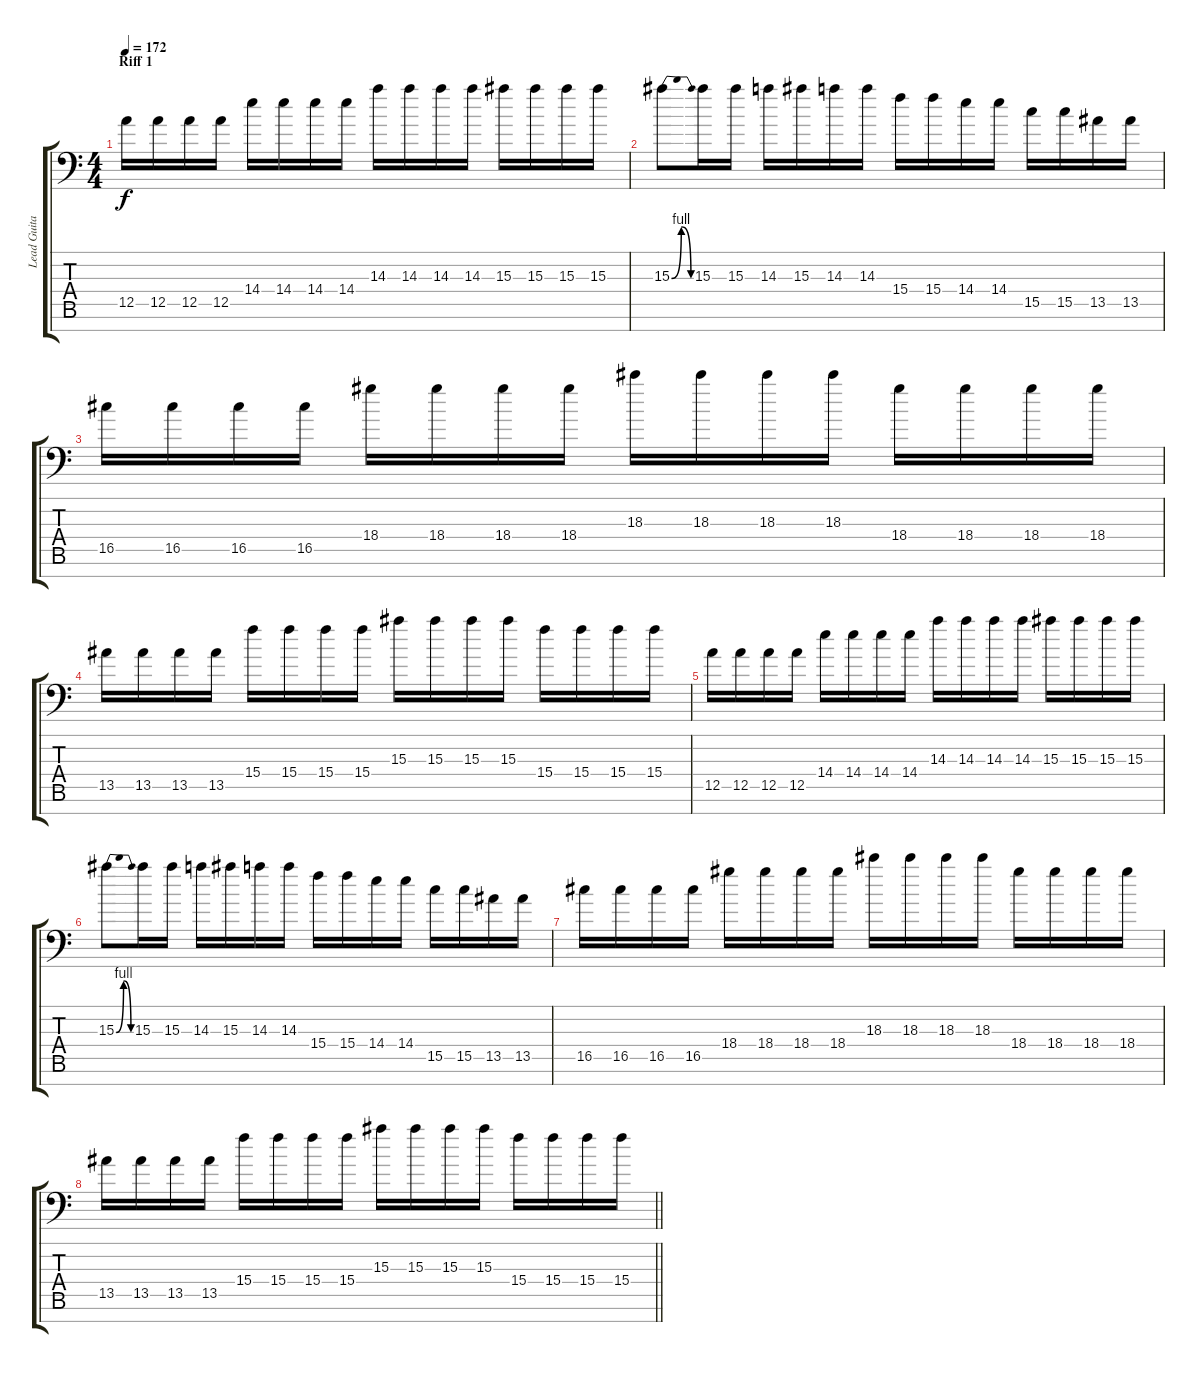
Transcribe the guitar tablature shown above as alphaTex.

\track ("Lead Guitar" "Lead Guita") {instrument distortionguitar}
\staff {score tabs}
\tuning (E4 B3 G3 D3 A2 E2 A1) {hide}
\ts (4 4)
\section ("" "Riff 1")
\tempo 172
\clef f4
\ks c
12.5.16{dy f} 12.5.16 12.5.16 12.5.16 14.4.16 14.4.16 14.4.16 14.4.16 14.3.16 14.3.16 14.3.16 14.3.16 15.3.16 15.3.16 15.3.16 15.3.16 |
15.3{be (bendrelease 0 0 10 4 30 4 60 0)}.8 15.3.16 15.3.16 14.3.16 15.3.16 14.3.16 14.3.16 15.4.16 15.4.16 14.4.16 14.4.16 15.5.16 15.5.16 13.5.16 13.5.16 |
16.5.16 16.5.16 16.5.16 16.5.16 18.4.16 18.4.16 18.4.16 18.4.16 18.3.16 18.3.16 18.3.16 18.3.16 18.4.16 18.4.16 18.4.16 18.4.16 |
13.5.16 13.5.16 13.5.16 13.5.16 15.4.16 15.4.16 15.4.16 15.4.16 15.3.16 15.3.16 15.3.16 15.3.16 15.4.16 15.4.16 15.4.16 15.4.16 |
12.5.16 12.5.16 12.5.16 12.5.16 14.4.16 14.4.16 14.4.16 14.4.16 14.3.16 14.3.16 14.3.16 14.3.16 15.3.16 15.3.16 15.3.16 15.3.16 |
15.3{be (bendrelease 0 0 10 4 30 4 60 0)}.8 15.3.16 15.3.16 14.3.16 15.3.16 14.3.16 14.3.16 15.4.16 15.4.16 14.4.16 14.4.16 15.5.16 15.5.16 13.5.16 13.5.16 |
16.5.16 16.5.16 16.5.16 16.5.16 18.4.16 18.4.16 18.4.16 18.4.16 18.3.16 18.3.16 18.3.16 18.3.16 18.4.16 18.4.16 18.4.16 18.4.16 |
\barLineRight lightlight
13.5.16 13.5.16 13.5.16 13.5.16 15.4.16 15.4.16 15.4.16 15.4.16 15.3.16 15.3.16 15.3.16 15.3.16 15.4.16 15.4.16 15.4.16 15.4.16
